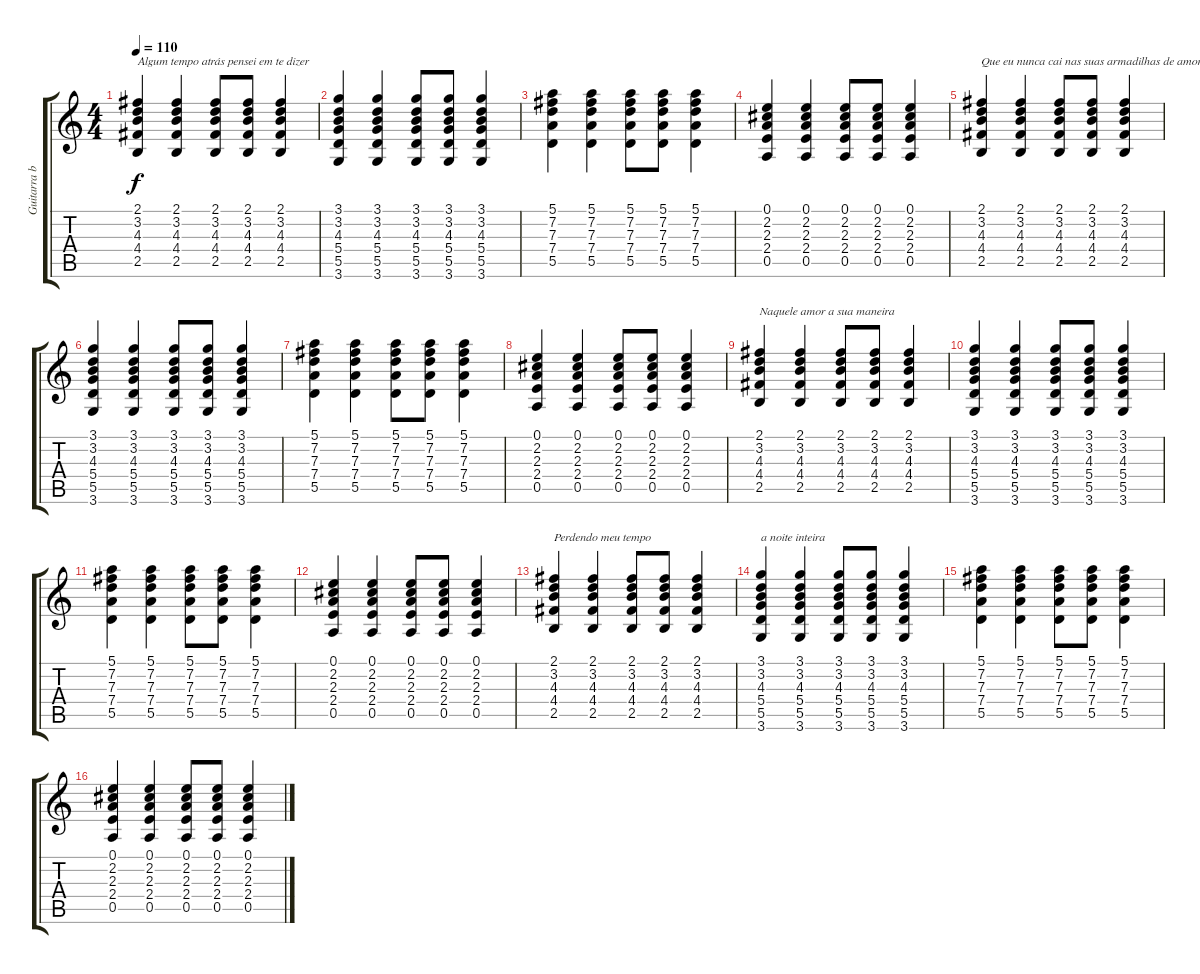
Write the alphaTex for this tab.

\track ("Guitarra base" "Guitarra b") {instrument acousticguitarsteel}
\staff {score tabs}
\tuning (E4 B3 G3 D3 A2 E2) {hide}
\ts (4 4)
\tempo 110
\clef g2
\ks c
(2.1 3.2 4.3 4.4 2.5).4{txt "Algum tempo atrás pensei em te dizer" dy f} (2.1 3.2 4.3 4.4 2.5).4 (2.1 3.2 4.3 4.4 2.5).8 (2.1 3.2 4.3 4.4 2.5).8 (2.1 3.2 4.3 4.4 2.5).4 |
(3.1 3.2 4.3 5.4 5.5 3.6).4 (3.1 3.2 4.3 5.4 5.5 3.6).4 (3.1 3.2 4.3 5.4 5.5 3.6).8 (3.1 3.2 4.3 5.4 5.5 3.6).8 (3.1 3.2 4.3 5.4 5.5 3.6).4 |
(5.1 7.2 7.3 7.4 5.5).4 (5.1 7.2 7.3 7.4 5.5).4 (5.1 7.2 7.3 7.4 5.5).8 (5.1 7.2 7.3 7.4 5.5).8 (5.1 7.2 7.3 7.4 5.5).4 |
(0.1 2.2 2.3 2.4 0.5).4 (0.1 2.2 2.3 2.4 0.5).4 (0.1 2.2 2.3 2.4 0.5).8 (0.1 2.2 2.3 2.4 0.5).8 (0.1 2.2 2.3 2.4 0.5).4 |
(2.1 3.2 4.3 4.4 2.5).4{txt "Que eu nunca cai nas suas armadilhas de amor"} (2.1 3.2 4.3 4.4 2.5).4 (2.1 3.2 4.3 4.4 2.5).8 (2.1 3.2 4.3 4.4 2.5).8 (2.1 3.2 4.3 4.4 2.5).4 |
(3.1 3.2 4.3 5.4 5.5 3.6).4 (3.1 3.2 4.3 5.4 5.5 3.6).4 (3.1 3.2 4.3 5.4 5.5 3.6).8 (3.1 3.2 4.3 5.4 5.5 3.6).8 (3.1 3.2 4.3 5.4 5.5 3.6).4 |
(5.1 7.2 7.3 7.4 5.5).4 (5.1 7.2 7.3 7.4 5.5).4 (5.1 7.2 7.3 7.4 5.5).8 (5.1 7.2 7.3 7.4 5.5).8 (5.1 7.2 7.3 7.4 5.5).4 |
(0.1 2.2 2.3 2.4 0.5).4 (0.1 2.2 2.3 2.4 0.5).4 (0.1 2.2 2.3 2.4 0.5).8 (0.1 2.2 2.3 2.4 0.5).8 (0.1 2.2 2.3 2.4 0.5).4 |
(2.1 3.2 4.3 4.4 2.5).4{txt "Naquele amor a sua maneira"} (2.1 3.2 4.3 4.4 2.5).4 (2.1 3.2 4.3 4.4 2.5).8 (2.1 3.2 4.3 4.4 2.5).8 (2.1 3.2 4.3 4.4 2.5).4 |
(3.1 3.2 4.3 5.4 5.5 3.6).4 (3.1 3.2 4.3 5.4 5.5 3.6).4 (3.1 3.2 4.3 5.4 5.5 3.6).8 (3.1 3.2 4.3 5.4 5.5 3.6).8 (3.1 3.2 4.3 5.4 5.5 3.6).4 |
(5.1 7.2 7.3 7.4 5.5).4 (5.1 7.2 7.3 7.4 5.5).4 (5.1 7.2 7.3 7.4 5.5).8 (5.1 7.2 7.3 7.4 5.5).8 (5.1 7.2 7.3 7.4 5.5).4 |
(0.1 2.2 2.3 2.4 0.5).4 (0.1 2.2 2.3 2.4 0.5).4 (0.1 2.2 2.3 2.4 0.5).8 (0.1 2.2 2.3 2.4 0.5).8 (0.1 2.2 2.3 2.4 0.5).4 |
(2.1 3.2 4.3 4.4 2.5).4{txt "Perdendo meu tempo "} (2.1 3.2 4.3 4.4 2.5).4 (2.1 3.2 4.3 4.4 2.5).8 (2.1 3.2 4.3 4.4 2.5).8 (2.1 3.2 4.3 4.4 2.5).4 |
(3.1 3.2 4.3 5.4 5.5 3.6).4{txt "a noite inteira"} (3.1 3.2 4.3 5.4 5.5 3.6).4 (3.1 3.2 4.3 5.4 5.5 3.6).8 (3.1 3.2 4.3 5.4 5.5 3.6).8 (3.1 3.2 4.3 5.4 5.5 3.6).4 |
(5.1 7.2 7.3 7.4 5.5).4 (5.1 7.2 7.3 7.4 5.5).4 (5.1 7.2 7.3 7.4 5.5).8 (5.1 7.2 7.3 7.4 5.5).8 (5.1 7.2 7.3 7.4 5.5).4 |
(0.1 2.2 2.3 2.4 0.5).4 (0.1 2.2 2.3 2.4 0.5).4 (0.1 2.2 2.3 2.4 0.5).8 (0.1 2.2 2.3 2.4 0.5).8 (0.1 2.2 2.3 2.4 0.5).4
